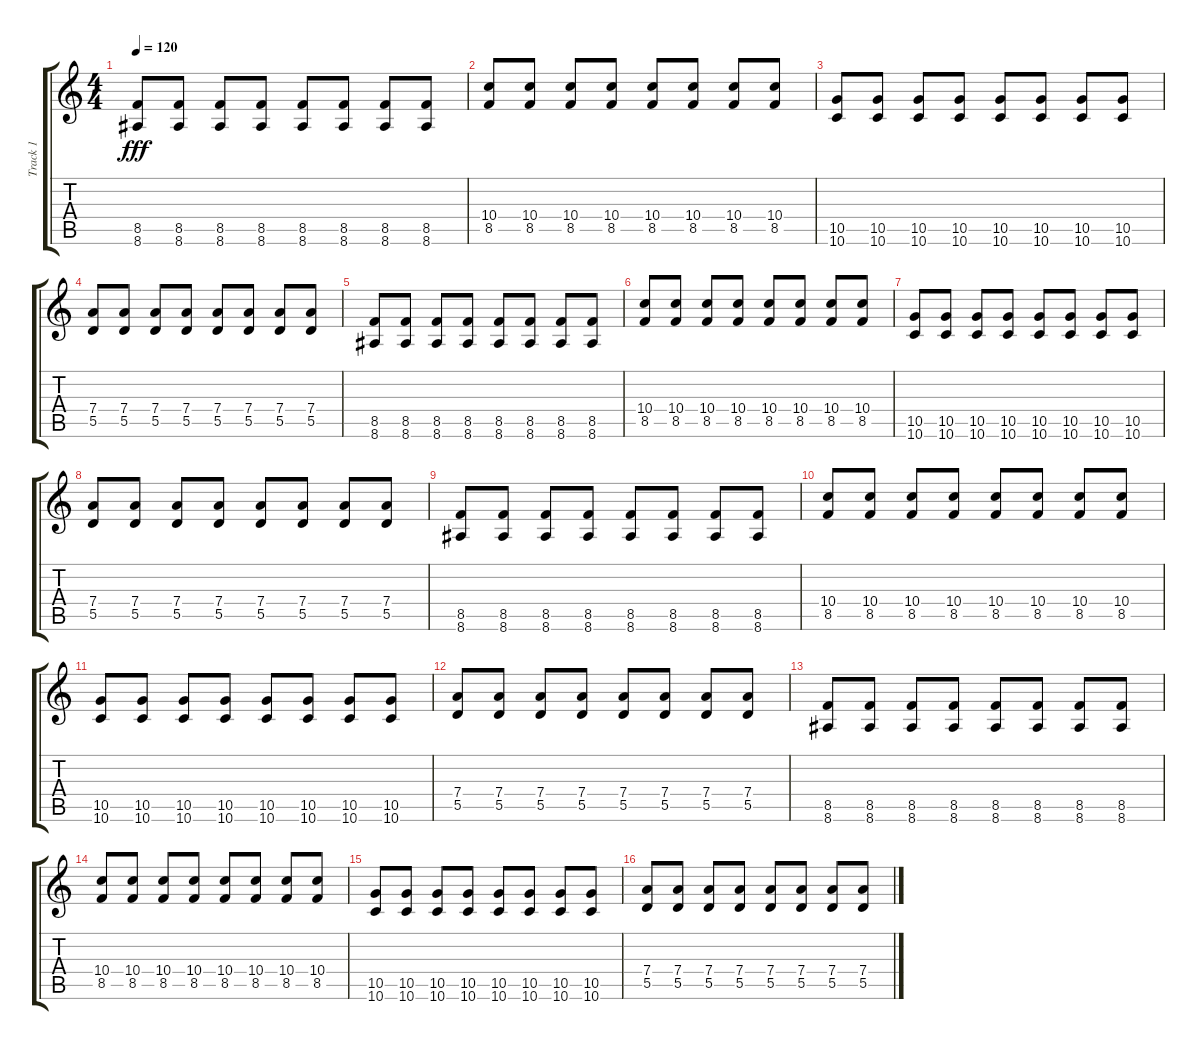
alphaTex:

\track ("Track 1" "Track 1") {instrument distortionguitar}
\staff {score tabs}
\tuning (E4 B3 G3 D3 A2 D2) {hide}
\ts (4 4)
\tempo 120
\clef g2
\ks c
(8.5 8.6).8{dy fff} (8.5 8.6).8 (8.5 8.6).8 (8.5 8.6).8 (8.5 8.6).8 (8.5 8.6).8 (8.5 8.6).8 (8.5 8.6).8 |
(10.4 8.5).8 (10.4 8.5).8 (10.4 8.5).8 (10.4 8.5).8 (10.4 8.5).8 (10.4 8.5).8 (10.4 8.5).8 (10.4 8.5).8 |
(10.5 10.6).8 (10.5 10.6).8 (10.5 10.6).8 (10.5 10.6).8 (10.5 10.6).8 (10.5 10.6).8 (10.5 10.6).8 (10.5 10.6).8 |
(7.4 5.5).8 (7.4 5.5).8 (7.4 5.5).8 (7.4 5.5).8 (7.4 5.5).8 (7.4 5.5).8 (7.4 5.5).8 (7.4 5.5).8 |
(8.5 8.6).8 (8.5 8.6).8 (8.5 8.6).8 (8.5 8.6).8 (8.5 8.6).8 (8.5 8.6).8 (8.5 8.6).8 (8.5 8.6).8 |
(10.4 8.5).8 (10.4 8.5).8 (10.4 8.5).8 (10.4 8.5).8 (10.4 8.5).8 (10.4 8.5).8 (10.4 8.5).8 (10.4 8.5).8 |
(10.5 10.6).8 (10.5 10.6).8 (10.5 10.6).8 (10.5 10.6).8 (10.5 10.6).8 (10.5 10.6).8 (10.5 10.6).8 (10.5 10.6).8 |
(7.4 5.5).8 (7.4 5.5).8 (7.4 5.5).8 (7.4 5.5).8 (7.4 5.5).8 (7.4 5.5).8 (7.4 5.5).8 (7.4 5.5).8 |
(8.5 8.6).8 (8.5 8.6).8 (8.5 8.6).8 (8.5 8.6).8 (8.5 8.6).8 (8.5 8.6).8 (8.5 8.6).8 (8.5 8.6).8 |
(10.4 8.5).8 (10.4 8.5).8 (10.4 8.5).8 (10.4 8.5).8 (10.4 8.5).8 (10.4 8.5).8 (10.4 8.5).8 (10.4 8.5).8 |
(10.5 10.6).8 (10.5 10.6).8 (10.5 10.6).8 (10.5 10.6).8 (10.5 10.6).8 (10.5 10.6).8 (10.5 10.6).8 (10.5 10.6).8 |
(7.4 5.5).8 (7.4 5.5).8 (7.4 5.5).8 (7.4 5.5).8 (7.4 5.5).8 (7.4 5.5).8 (7.4 5.5).8 (7.4 5.5).8 |
(8.5 8.6).8 (8.5 8.6).8 (8.5 8.6).8 (8.5 8.6).8 (8.5 8.6).8 (8.5 8.6).8 (8.5 8.6).8 (8.5 8.6).8 |
(10.4 8.5).8 (10.4 8.5).8 (10.4 8.5).8 (10.4 8.5).8 (10.4 8.5).8 (10.4 8.5).8 (10.4 8.5).8 (10.4 8.5).8 |
(10.5 10.6).8 (10.5 10.6).8 (10.5 10.6).8 (10.5 10.6).8 (10.5 10.6).8 (10.5 10.6).8 (10.5 10.6).8 (10.5 10.6).8 |
(7.4 5.5).8 (7.4 5.5).8 (7.4 5.5).8 (7.4 5.5).8 (7.4 5.5).8 (7.4 5.5).8 (7.4 5.5).8 (7.4 5.5).8
